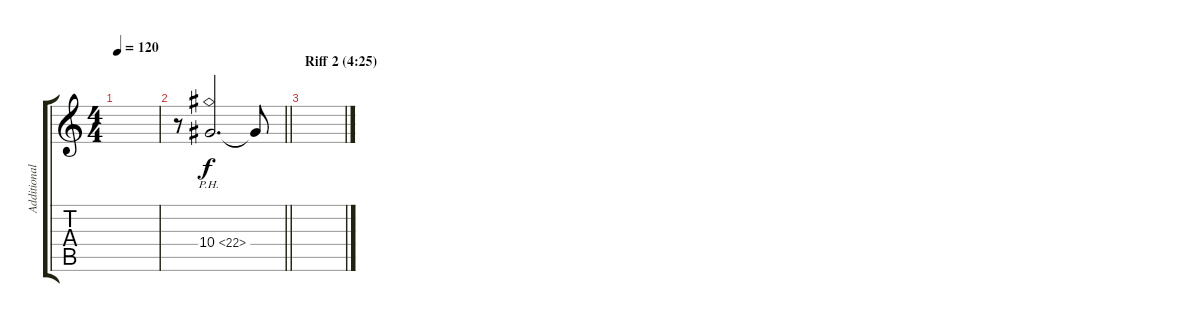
\track ("Additional Guitar" "Additional") {instrument distortionguitar}
\staff {score tabs}
\tuning (C4 G3 Eb3 Bb2 F2 C2) {hide}
\ts (4 4)
\tempo 120
\clef g2
\ks c
|
\barLineRight lightlight
r.8{volume 16} 10.4{ph 12}.2{d} 10.4{t}.8{dy f} |
\section ("" "Riff 2 (4:25)")
